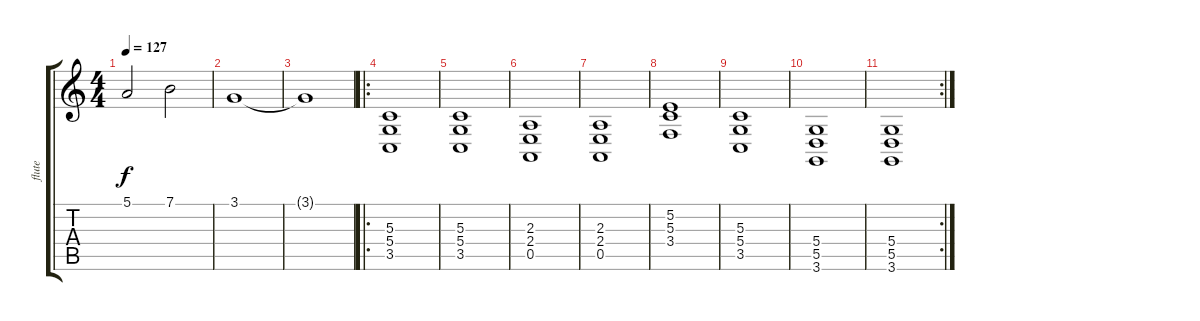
\track ("flute" "flute") {instrument flute}
\staff {score tabs}
\tuning (E4 B3 G3 D3 A2 E2) {hide}
\ts (4 4)
\tempo 127
\clef g2
\ks c
5.1.2{dy f} 7.1.2 |
3.1.1 |
3.1{t}.1 |
\ro
(5.3 5.4 3.5).1{volume 12 instrument distortionguitar} |
(5.3 5.4 3.5).1 |
(2.3 2.4 0.5).1 |
(2.3 2.4 0.5).1 |
(5.2 5.3 3.4).1 |
(5.3 5.4 3.5).1 |
(5.4 5.5 3.6).1 |
\rc 2
(5.4 5.5 3.6).1
